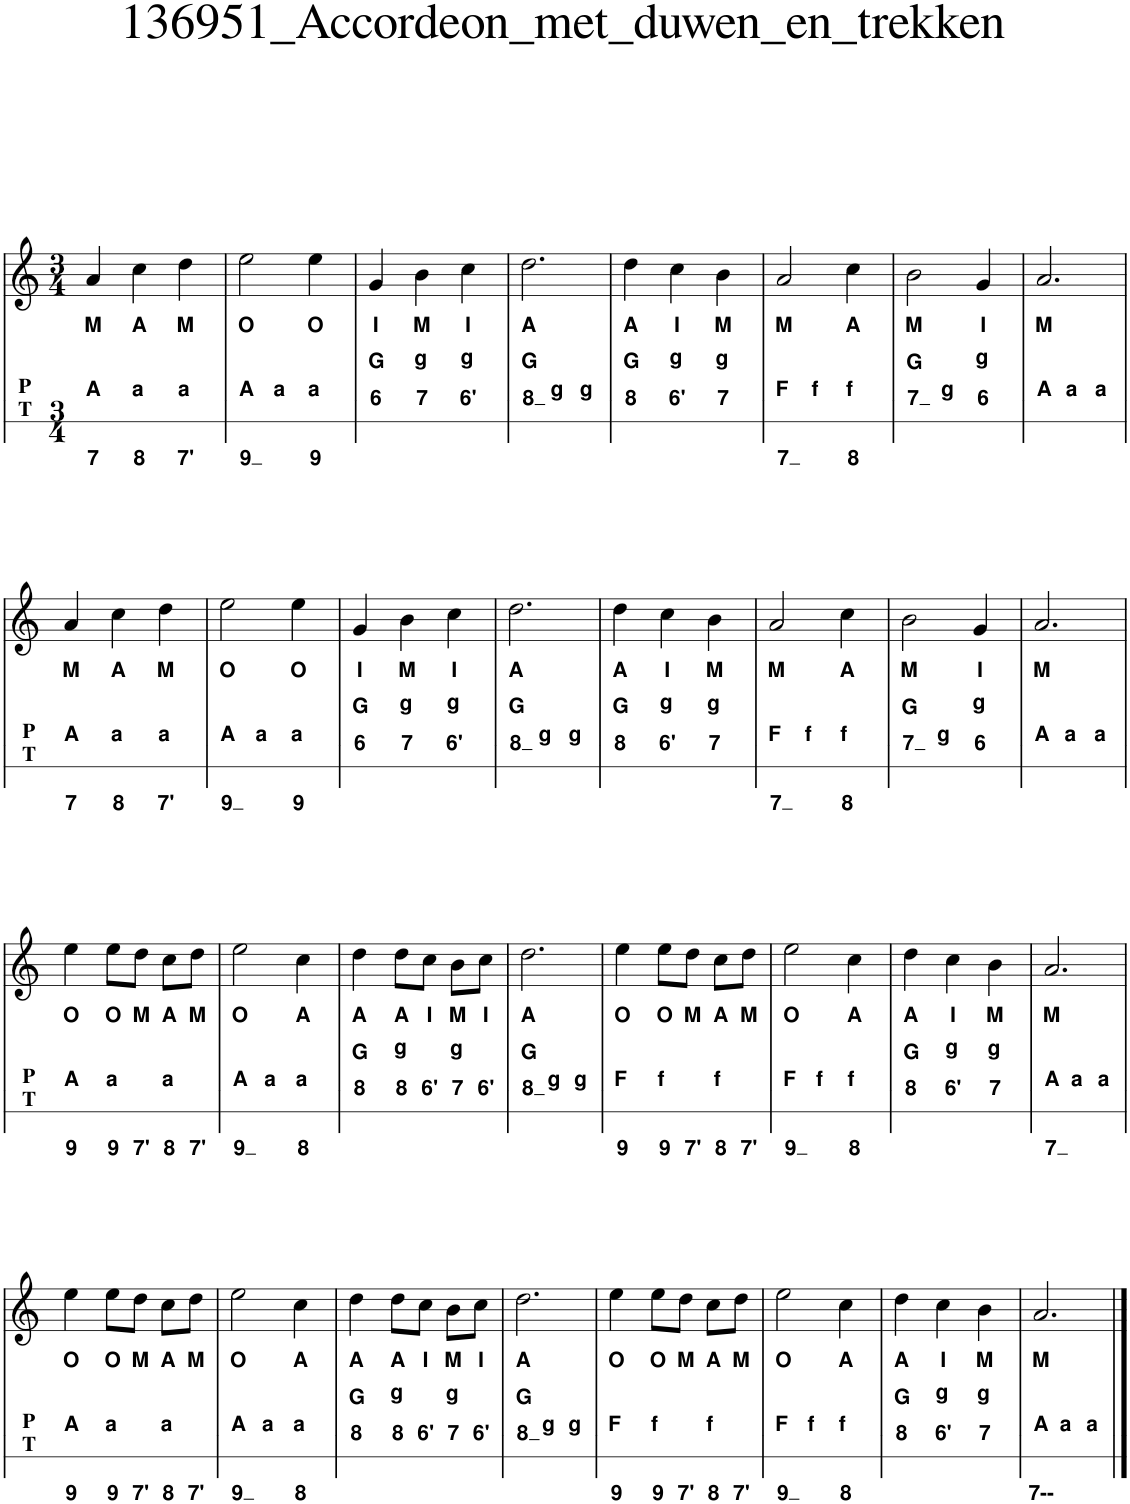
**kern	**text	**text	**kern	**text	**harte
*part1	*part1	*part1	*part1	*part1	*part1
*staff2	*staff2	*staff2	*staff1	*staff1	*
*I"Accordeon	*	*	*	*	*
*I'Acc.	*	*	*	*	*
*stria1	*	*	*	*	*
*clefG2	*	*	*clefG2	*	*
*k[]	*	*	*k[]	*	*
*M3/4	*	*	*M3/4	*	*
=1	=1	=1	=1	=1	=1
!LO:TX:a:B:t=P	!	!	!	!	!
!LO:TX:a:t=T	!	!	!	!	!
!	!	!LO:LY:b	!	!LO:LY:b	!
4a	.	7	4a/	M	A:maj
!	!	!LO:LY:b	!	!LO:LY:b	!
4ccn	.	8	4cc\	A	A:maj
!	!	!LO:LY:b	!	!LO:LY:b	!
4dd	.	7'	4dd\	M	A:maj
=2	=2	=2	=2	=2	=2
!	!	!LO:LY:b	!	!LO:LY:b	!
*	*	*	*^	*	*
2ee	.	9	2ee\	4ryy	O	A:maj
.	.	.	.	2ryy	.	A:maj
!	!	!LO:LY:b	!	!	!LO:LY:b	!
4ee	.	9	4ee\	.	O	A:maj
=3	=3	=3	=3	=3	=3	=3
!	!LO:LY:a	!	!	!	!LO:LY:b	!
*	*	*	*v	*v	*	*
4g	6	.	4g/	I	G:maj
!	!LO:LY:a	!	!	!LO:LY:b	!
4b	7	.	4b\	M	G:maj
!	!LO:LY:a	!	!	!LO:LY:b	!
4ccn	6'	.	4cc\	I	G:maj
=4	=4	=4	=4	=4	=4
!	!LO:LY:a	!	!	!LO:LY:b	!
*	*	*	*^	*	*
*	*	*	*	*^	*	*
2.dd	8	.	2.dd\	4ryy	2ryy	A	G:maj
.	.	.	.	2ryy	.	.	G:maj
.	.	.	.	.	4ryy	.	G:maj
=5	=5	=5	=5	=5	=5	=5	=5
!	!LO:LY:a	!	!	!	!	!LO:LY:b	!
*	*	*	*v	*v	*v	*	*
4dd	8	.	4dd\	A	G:maj
!	!LO:LY:a	!	!	!LO:LY:b	!
4cc	6'	.	4cc\	I	G:maj
!	!LO:LY:a	!	!	!LO:LY:b	!
4b	7	.	4b\	M	G:maj
=6	=6	=6	=6	=6	=6
!	!	!LO:LY:b	!	!LO:LY:b	!
*	*	*	*^	*	*
2a	.	7	2a/	4ryy	M	F:maj
.	.	.	.	2ryy	.	F:maj
!	!	!LO:LY:b	!	!	!LO:LY:b	!
4cc	.	8	4cc\	.	A	F:maj
=7	=7	=7	=7	=7	=7	=7
!	!LO:LY:a	!	!	!	!LO:LY:b	!
2b	7	.	2b\	4ryy	M	G:maj
.	.	.	.	2ryy	.	G:maj
!	!LO:LY:a	!	!	!	!LO:LY:b	!
4g	6	.	4g/	.	I	G:maj
=8	=8	=8	=8	=8	=8	=8
!	!	!	!	!	!LO:LY:b	!
*	*	*	*	*^	*	*
2.a	.	.	2.a/	4ryy	2ryy	M	A:maj
.	.	.	.	2ryy	.	.	A:maj
.	.	.	.	.	4ryy	.	A:maj
!!LO:LB:g=z
=9	=9	=9	=9	=9	=9	=9	=9
!LO:TX:a:B:t=P	!	!	!	!	!	!	!
!LO:TX:a:t=T	!	!	!	!	!	!	!
!	!	!LO:LY:b	!	!	!	!LO:LY:b	!
*	*	*	*v	*v	*v	*	*
4a	.	7	4a/	M	A:maj
!	!	!LO:LY:b	!	!LO:LY:b	!
4ccn	.	8	4cc\	A	A:maj
!	!	!LO:LY:b	!	!LO:LY:b	!
4dd	.	7'	4dd\	M	A:maj
=10	=10	=10	=10	=10	=10
!	!	!LO:LY:b	!	!LO:LY:b	!
*	*	*	*^	*	*
2ee	.	9	2ee\	4ryy	O	A:maj
.	.	.	.	2ryy	.	A:maj
!	!	!LO:LY:b	!	!	!LO:LY:b	!
4ee	.	9	4ee\	.	O	A:maj
=11	=11	=11	=11	=11	=11	=11
!	!LO:LY:a	!	!	!	!LO:LY:b	!
*	*	*	*v	*v	*	*
4g	6	.	4g/	I	G:maj
!	!LO:LY:a	!	!	!LO:LY:b	!
4b	7	.	4b\	M	G:maj
!	!LO:LY:a	!	!	!LO:LY:b	!
4ccn	6'	.	4cc\	I	G:maj
=12	=12	=12	=12	=12	=12
!	!LO:LY:a	!	!	!LO:LY:b	!
*	*	*	*^	*	*
*	*	*	*	*^	*	*
2.dd	8	.	2.dd\	4ryy	2ryy	A	G:maj
.	.	.	.	2ryy	.	.	G:maj
.	.	.	.	.	4ryy	.	G:maj
=13	=13	=13	=13	=13	=13	=13	=13
!	!LO:LY:a	!	!	!	!	!LO:LY:b	!
*	*	*	*v	*v	*v	*	*
4dd	8	.	4dd\	A	G:maj
!	!LO:LY:a	!	!	!LO:LY:b	!
4cc	6'	.	4cc\	I	G:maj
!	!LO:LY:a	!	!	!LO:LY:b	!
4b	7	.	4b\	M	G:maj
=14	=14	=14	=14	=14	=14
!	!	!LO:LY:b	!	!LO:LY:b	!
*	*	*	*^	*	*
2a	.	7	2a/	4ryy	M	F:maj
.	.	.	.	2ryy	.	F:maj
!	!	!LO:LY:b	!	!	!LO:LY:b	!
4cc	.	8	4cc\	.	A	F:maj
=15	=15	=15	=15	=15	=15	=15
!	!LO:LY:a	!	!	!	!LO:LY:b	!
2b	7	.	2b\	4ryy	M	G:maj
.	.	.	.	2ryy	.	G:maj
!	!LO:LY:a	!	!	!	!LO:LY:b	!
4g	6	.	4g/	.	I	G:maj
=16	=16	=16	=16	=16	=16	=16
!	!	!	!	!	!LO:LY:b	!
*	*	*	*	*^	*	*
2.a	.	.	2.a/	4ryy	2ryy	M	A:maj
.	.	.	.	2ryy	.	.	A:maj
.	.	.	.	.	4ryy	.	A:maj
!!LO:LB:g=z
=17	=17	=17	=17	=17	=17	=17	=17
!LO:TX:a:B:t=P	!	!	!	!	!	!	!
!LO:TX:a:t=T	!	!	!	!	!	!	!
!	!	!LO:LY:b	!	!	!	!LO:LY:b	!
*	*	*	*v	*v	*v	*	*
4ee	.	9	4ee\	O	A:maj
!	!	!LO:LY:b	!	!LO:LY:b	!
8eeL	.	9	8ee\L	O	A:maj
!	!	!LO:LY:b	!	!LO:LY:b	!
8ddJ	.	7'	8dd\J	M	.
!	!	!LO:LY:b	!	!LO:LY:b	!
8ccnL	.	8	8cc\L	A	A:maj
!	!	!LO:LY:b	!	!LO:LY:b	!
8ddJ	.	7'	8dd\J	M	.
=18	=18	=18	=18	=18	=18
!	!	!LO:LY:b	!	!LO:LY:b	!
*	*	*	*^	*	*
2ee	.	9	2ee\	4ryy	O	A:maj
.	.	.	.	2ryy	.	A:maj
!	!	!LO:LY:b	!	!	!LO:LY:b	!
4ccn	.	8	4cc\	.	A	A:maj
=19	=19	=19	=19	=19	=19	=19
!	!LO:LY:a	!	!	!	!LO:LY:b	!
*	*	*	*v	*v	*	*
4dd	8	.	4dd\	A	G:maj
!	!LO:LY:a	!	!	!LO:LY:b	!
8ddL	8	.	8dd\L	A	G:maj
!	!LO:LY:a	!	!	!LO:LY:b	!
8ccJ	6'	.	8cc\J	I	.
!	!LO:LY:a	!	!	!LO:LY:b	!
8bL	7	.	8b\L	M	G:maj
!	!LO:LY:a	!	!	!LO:LY:b	!
8ccJ	6'	.	8cc\J	I	.
=20	=20	=20	=20	=20	=20
!	!LO:LY:a	!	!	!LO:LY:b	!
*	*	*	*^	*	*
*	*	*	*	*^	*	*
2.dd	8	.	2.dd\	4ryy	2ryy	A	G:maj
.	.	.	.	2ryy	.	.	G:maj
.	.	.	.	.	4ryy	.	G:maj
=21	=21	=21	=21	=21	=21	=21	=21
!	!	!LO:LY:b	!	!	!	!LO:LY:b	!
*	*	*	*v	*v	*v	*	*
4ee	.	9	4ee\	O	F:maj
!	!	!LO:LY:b	!	!LO:LY:b	!
8eeL	.	9	8ee\L	O	F:maj
!	!	!LO:LY:b	!	!LO:LY:b	!
8ddJ	.	7'	8dd\J	M	.
!	!	!LO:LY:b	!	!LO:LY:b	!
8ccL	.	8	8cc\L	A	F:maj
!	!	!LO:LY:b	!	!LO:LY:b	!
8ddJ	.	7'	8dd\J	M	.
=22	=22	=22	=22	=22	=22
!	!	!LO:LY:b	!	!LO:LY:b	!
*	*	*	*^	*	*
2ee	.	9	2ee\	4ryy	O	F:maj
.	.	.	.	2ryy	.	F:maj
!	!	!LO:LY:b	!	!	!LO:LY:b	!
4cc	.	8	4cc\	.	A	F:maj
=23	=23	=23	=23	=23	=23	=23
!	!LO:LY:a	!	!	!	!LO:LY:b	!
*	*	*	*v	*v	*	*
4dd	8	.	4dd\	A	G:maj
!	!LO:LY:a	!	!	!LO:LY:b	!
4cc	6'	.	4cc\	I	G:maj
!	!LO:LY:a	!	!	!LO:LY:b	!
4b	7	.	4b\	M	G:maj
=24	=24	=24	=24	=24	=24
!	!	!LO:LY:b	!	!LO:LY:b	!
*	*	*	*^	*	*
*	*	*	*	*^	*	*
2.a	.	7	2.a/	4ryy	2ryy	M	A:maj
.	.	.	.	2ryy	.	.	A:maj
.	.	.	.	.	4ryy	.	A:maj
!!LO:LB:g=z
=25	=25	=25	=25	=25	=25	=25	=25
!LO:TX:a:B:t=P	!	!	!	!	!	!	!
!LO:TX:a:t=T	!	!	!	!	!	!	!
!	!	!LO:LY:b	!	!	!	!LO:LY:b	!
*	*	*	*v	*v	*v	*	*
4ee	.	9	4ee\	O	A:maj
!	!	!LO:LY:b	!	!LO:LY:b	!
8eeL	.	9	8ee\L	O	A:maj
!	!	!LO:LY:b	!	!LO:LY:b	!
8ddJ	.	7'	8dd\J	M	.
!	!	!LO:LY:b	!	!LO:LY:b	!
8ccnL	.	8	8cc\L	A	A:maj
!	!	!LO:LY:b	!	!LO:LY:b	!
8ddJ	.	7'	8dd\J	M	.
=26	=26	=26	=26	=26	=26
!	!	!LO:LY:b	!	!LO:LY:b	!
*	*	*	*^	*	*
2ee	.	9	2ee\	4ryy	O	A:maj
.	.	.	.	2ryy	.	A:maj
!	!	!LO:LY:b	!	!	!LO:LY:b	!
4ccn	.	8	4cc\	.	A	A:maj
=27	=27	=27	=27	=27	=27	=27
!	!LO:LY:a	!	!	!	!LO:LY:b	!
*	*	*	*v	*v	*	*
4dd	8	.	4dd\	A	G:maj
!	!LO:LY:a	!	!	!LO:LY:b	!
8ddL	8	.	8dd\L	A	G:maj
!	!LO:LY:a	!	!	!LO:LY:b	!
8ccJ	6'	.	8cc\J	I	.
!	!LO:LY:a	!	!	!LO:LY:b	!
8bL	7	.	8b\L	M	G:maj
!	!LO:LY:a	!	!	!LO:LY:b	!
8ccJ	6'	.	8cc\J	I	.
=28	=28	=28	=28	=28	=28
!	!LO:LY:a	!	!	!LO:LY:b	!
*	*	*	*^	*	*
*	*	*	*	*^	*	*
2.dd	8	.	2.dd\	4ryy	2ryy	A	G:maj
.	.	.	.	2ryy	.	.	G:maj
.	.	.	.	.	4ryy	.	G:maj
=29	=29	=29	=29	=29	=29	=29	=29
!	!	!LO:LY:b	!	!	!	!LO:LY:b	!
*	*	*	*v	*v	*v	*	*
4ee	.	9	4ee\	O	F:maj
!	!	!LO:LY:b	!	!LO:LY:b	!
8eeL	.	9	8ee\L	O	F:maj
!	!	!LO:LY:b	!	!LO:LY:b	!
8ddJ	.	7'	8dd\J	M	.
!	!	!LO:LY:b	!	!LO:LY:b	!
8ccL	.	8	8cc\L	A	F:maj
!	!	!LO:LY:b	!	!LO:LY:b	!
8ddJ	.	7'	8dd\J	M	.
=30	=30	=30	=30	=30	=30
!	!	!LO:LY:b	!	!LO:LY:b	!
*	*	*	*^	*	*
2ee	.	9	2ee\	4ryy	O	F:maj
.	.	.	.	2ryy	.	F:maj
!	!	!LO:LY:b	!	!	!LO:LY:b	!
4cc	.	8	4cc\	.	A	F:maj
=31	=31	=31	=31	=31	=31	=31
!	!LO:LY:a	!	!	!	!LO:LY:b	!
*	*	*	*v	*v	*	*
4dd	8	.	4dd\	A	G:maj
!	!LO:LY:a	!	!	!LO:LY:b	!
4cc	6'	.	4cc\	I	G:maj
!	!LO:LY:a	!	!	!LO:LY:b	!
4b	7	.	4b\	M	G:maj
=32	=32	=32	=32	=32	=32
!	!	!LO:LY:b	!	!LO:LY:b	!
*	*	*	*^	*	*
*	*	*	*	*^	*	*
2.a	.	7--	2.a/	4ryy	2ryy	M	A:maj
.	.	.	.	2ryy	.	.	A:maj
.	.	.	.	.	4ryy	.	A:maj
*	*	*	*v	*v	*v	*	*
==	==	==	==	==	==
*-	*-	*-	*-	*-	*-
